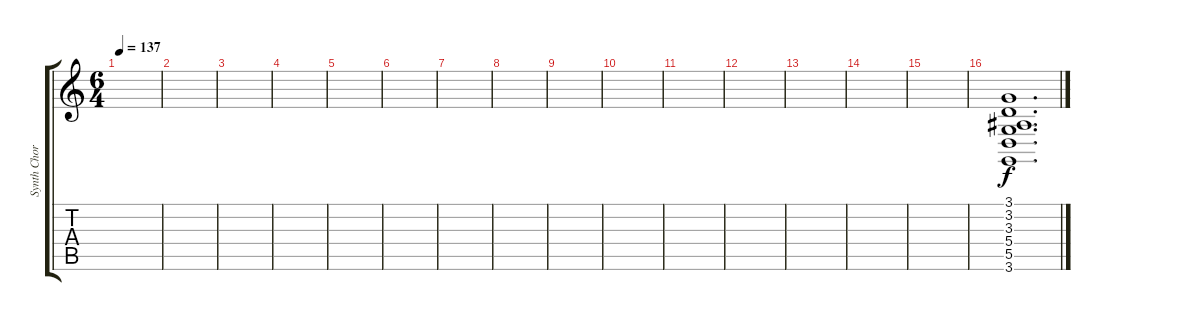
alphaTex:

\track ("Synth Chords" "Synth Chor") {instrument stringensemble1}
\staff {score tabs}
\tuning (E4 B3 G3 D3 A2 E2) {hide}
\ts (6 4)
\tempo 137
\clef g2
\ks c
|
|
|
|
|
|
|
|
|
|
|
|
|
|
|
(3.1 3.2 3.3 5.4 5.5 3.6).1{d}
